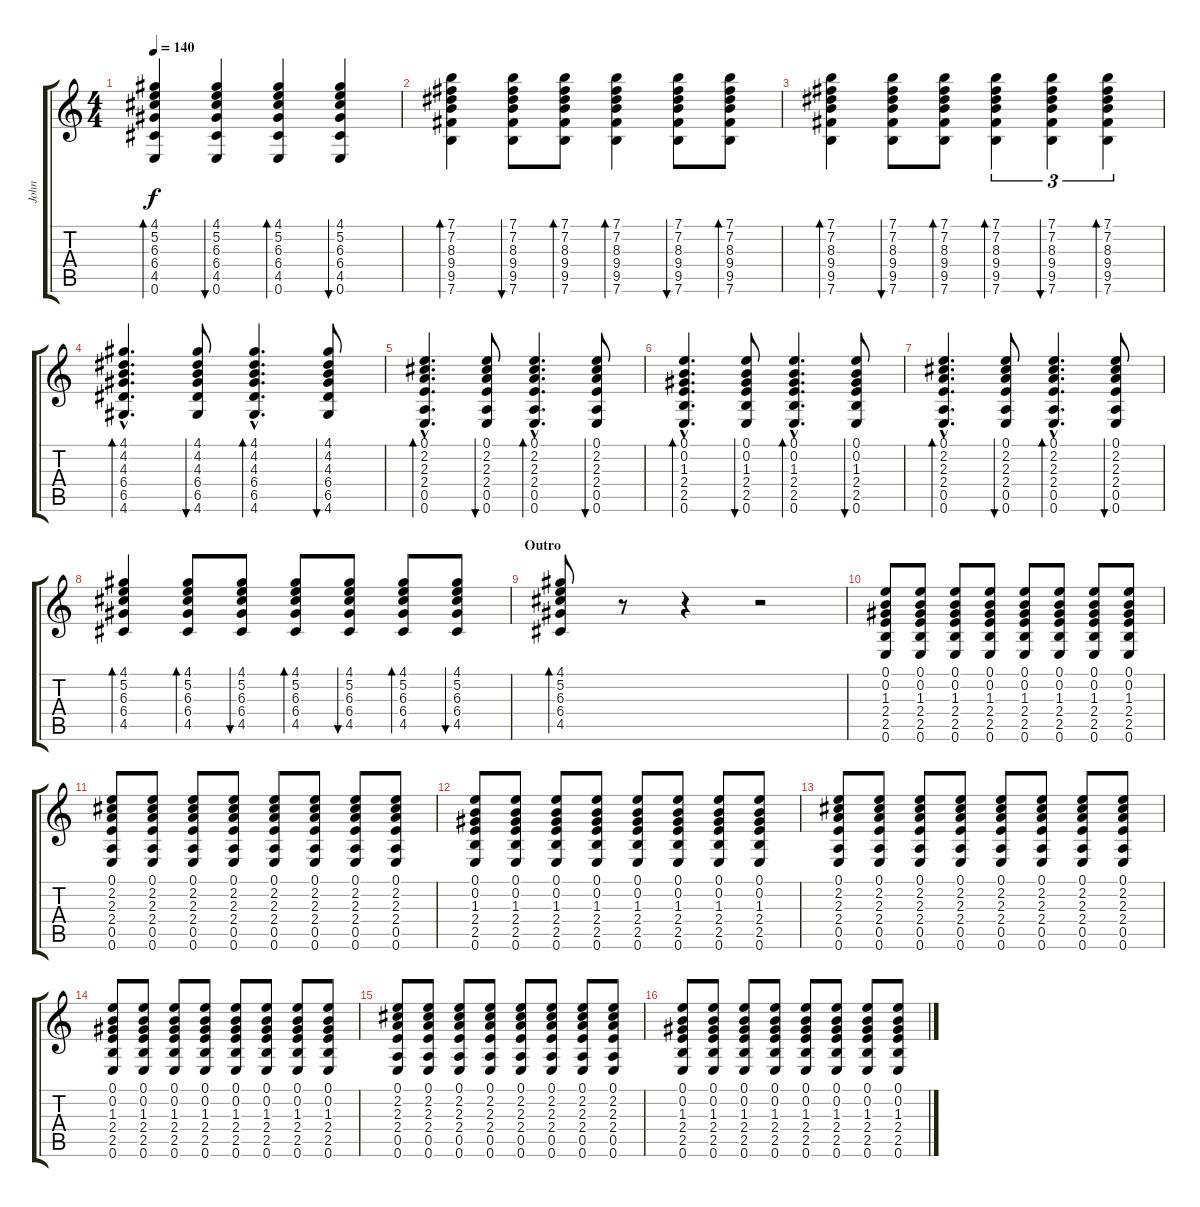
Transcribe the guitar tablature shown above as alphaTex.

\track ("John" "John") {instrument acousticguitarnylon}
\staff {score tabs}
\tuning (E4 B3 G3 D3 A2 E2) {hide}
\ts (4 4)
\tempo 140
\clef g2
\ks c
(4.1 5.2 6.3 6.4 4.5 0.6).4{bd 60 dy f} (4.1 5.2 6.3 6.4 4.5 0.6).4{bu 60} (4.1 5.2 6.3 6.4 4.5 0.6).4{bd 60} (4.1 5.2 6.3 6.4 4.5 0.6).4{bu 60} |
(7.1 7.2 8.3 9.4 9.5 7.6).4{bd 60} (7.1 7.2 8.3 9.4 9.5 7.6).8{bu 60} (7.1 7.2 8.3 9.4 9.5 7.6).8{bd 60} (7.1 7.2 8.3 9.4 9.5 7.6).4{bd 60} (7.1 7.2 8.3 9.4 9.5 7.6).8{bu 60} (7.1 7.2 8.3 9.4 9.5 7.6).8{bd 60} |
(7.1 7.2 8.3 9.4 9.5 7.6).4{bd 60} (7.1 7.2 8.3 9.4 9.5 7.6).8{bu 60} (7.1 7.2 8.3 9.4 9.5 7.6).8{bd 60} (7.1 7.2 8.3 9.4 9.5 7.6).4{tu (3 2) bd 60} (7.1 7.2 8.3 9.4 9.5 7.6).4{tu (3 2) bu 60} (7.1 7.2 8.3 9.4 9.5 7.6).4{tu (3 2) bd 60} |
(4.1{hac} 4.2{hac} 4.3{hac} 6.4{hac} 6.5{hac} 4.6{hac}).4{d bd 60} (4.1 4.2 4.3 6.4 6.5 4.6).8{bu 60} (4.1{hac} 4.2{hac} 4.3{hac} 6.4{hac} 6.5{hac} 4.6{hac}).4{d bd 60} (4.1 4.2 4.3 6.4 6.5 4.6).8{bu 60} |
(0.1{hac} 2.2{hac} 2.3{hac} 2.4{hac} 0.5{hac} 0.6{hac}).4{d bd 60} (0.1 2.2 2.3 2.4 0.5 0.6).8{bu 60} (0.1{hac} 2.2{hac} 2.3{hac} 2.4{hac} 0.5{hac} 0.6{hac}).4{d bd 60} (0.1 2.2 2.3 2.4 0.5 0.6).8{bu 60} |
(0.1{hac} 0.2{hac} 1.3{hac} 2.4{hac} 2.5{hac} 0.6{hac}).4{d bd 60} (0.1 0.2 1.3 2.4 2.5 0.6).8{bu 60} (0.1{hac} 0.2{hac} 1.3{hac} 2.4{hac} 2.5{hac} 0.6{hac}).4{d bd 60} (0.1 0.2 1.3 2.4 2.5 0.6).8{bu 60} |
(0.1{hac} 2.2{hac} 2.3{hac} 2.4{hac} 0.5{hac} 0.6{hac}).4{d bd 60} (0.1 2.2 2.3 2.4 0.5 0.6).8{bu 60} (0.1{hac} 2.2{hac} 2.3{hac} 2.4{hac} 0.5{hac} 0.6{hac}).4{d bd 60} (0.1 2.2 2.3 2.4 0.5 0.6).8{bu 60} |
(4.1 5.2 6.3 6.4 4.5).4{bd 60} (4.1 5.2 6.3 6.4 4.5).8{bd 60} (4.1 5.2 6.3 6.4 4.5).8{bu 60} (4.1 5.2 6.3 6.4 4.5).8{bd 60} (4.1 5.2 6.3 6.4 4.5).8{bu 60} (4.1 5.2 6.3 6.4 4.5).8{bd 60} (4.1 5.2 6.3 6.4 4.5).8{bu 60} |
\section ("" "Outro")
(4.1 5.2 6.3 6.4 4.5).8{bd 60 volume 14} r.8 r.4 r.2 |
(0.1 0.2 1.3 2.4 2.5 0.6).8 (0.1 0.2 1.3 2.4 2.5 0.6).8 (0.1 0.2 1.3 2.4 2.5 0.6).8 (0.1 0.2 1.3 2.4 2.5 0.6).8 (0.1 0.2 1.3 2.4 2.5 0.6).8 (0.1 0.2 1.3 2.4 2.5 0.6).8 (0.1 0.2 1.3 2.4 2.5 0.6).8 (0.1 0.2 1.3 2.4 2.5 0.6).8 |
(0.1 2.2 2.3 2.4 0.5 0.6).8 (0.1 2.2 2.3 2.4 0.5 0.6).8 (0.1 2.2 2.3 2.4 0.5 0.6).8 (0.1 2.2 2.3 2.4 0.5 0.6).8 (0.1 2.2 2.3 2.4 0.5 0.6).8 (0.1 2.2 2.3 2.4 0.5 0.6).8 (0.1 2.2 2.3 2.4 0.5 0.6).8 (0.1 2.2 2.3 2.4 0.5 0.6).8 |
(0.1 0.2 1.3 2.4 2.5 0.6).8 (0.1 0.2 1.3 2.4 2.5 0.6).8 (0.1 0.2 1.3 2.4 2.5 0.6).8 (0.1 0.2 1.3 2.4 2.5 0.6).8 (0.1 0.2 1.3 2.4 2.5 0.6).8 (0.1 0.2 1.3 2.4 2.5 0.6).8 (0.1 0.2 1.3 2.4 2.5 0.6).8 (0.1 0.2 1.3 2.4 2.5 0.6).8 |
(0.1 2.2 2.3 2.4 0.5 0.6).8 (0.1 2.2 2.3 2.4 0.5 0.6).8 (0.1 2.2 2.3 2.4 0.5 0.6).8 (0.1 2.2 2.3 2.4 0.5 0.6).8 (0.1 2.2 2.3 2.4 0.5 0.6).8 (0.1 2.2 2.3 2.4 0.5 0.6).8 (0.1 2.2 2.3 2.4 0.5 0.6).8 (0.1 2.2 2.3 2.4 0.5 0.6).8 |
(0.1 0.2 1.3 2.4 2.5 0.6).8 (0.1 0.2 1.3 2.4 2.5 0.6).8 (0.1 0.2 1.3 2.4 2.5 0.6).8 (0.1 0.2 1.3 2.4 2.5 0.6).8 (0.1 0.2 1.3 2.4 2.5 0.6).8 (0.1 0.2 1.3 2.4 2.5 0.6).8 (0.1 0.2 1.3 2.4 2.5 0.6).8 (0.1 0.2 1.3 2.4 2.5 0.6).8 |
(0.1 2.2 2.3 2.4 0.5 0.6).8{volume 8} (0.1 2.2 2.3 2.4 0.5 0.6).8 (0.1 2.2 2.3 2.4 0.5 0.6).8 (0.1 2.2 2.3 2.4 0.5 0.6).8 (0.1 2.2 2.3 2.4 0.5 0.6).8 (0.1 2.2 2.3 2.4 0.5 0.6).8 (0.1 2.2 2.3 2.4 0.5 0.6).8 (0.1 2.2 2.3 2.4 0.5 0.6).8 |
(0.1 0.2 1.3 2.4 2.5 0.6).8 (0.1 0.2 1.3 2.4 2.5 0.6).8 (0.1 0.2 1.3 2.4 2.5 0.6).8 (0.1 0.2 1.3 2.4 2.5 0.6).8 (0.1 0.2 1.3 2.4 2.5 0.6).8 (0.1 0.2 1.3 2.4 2.5 0.6).8 (0.1 0.2 1.3 2.4 2.5 0.6).8 (0.1 0.2 1.3 2.4 2.5 0.6).8
